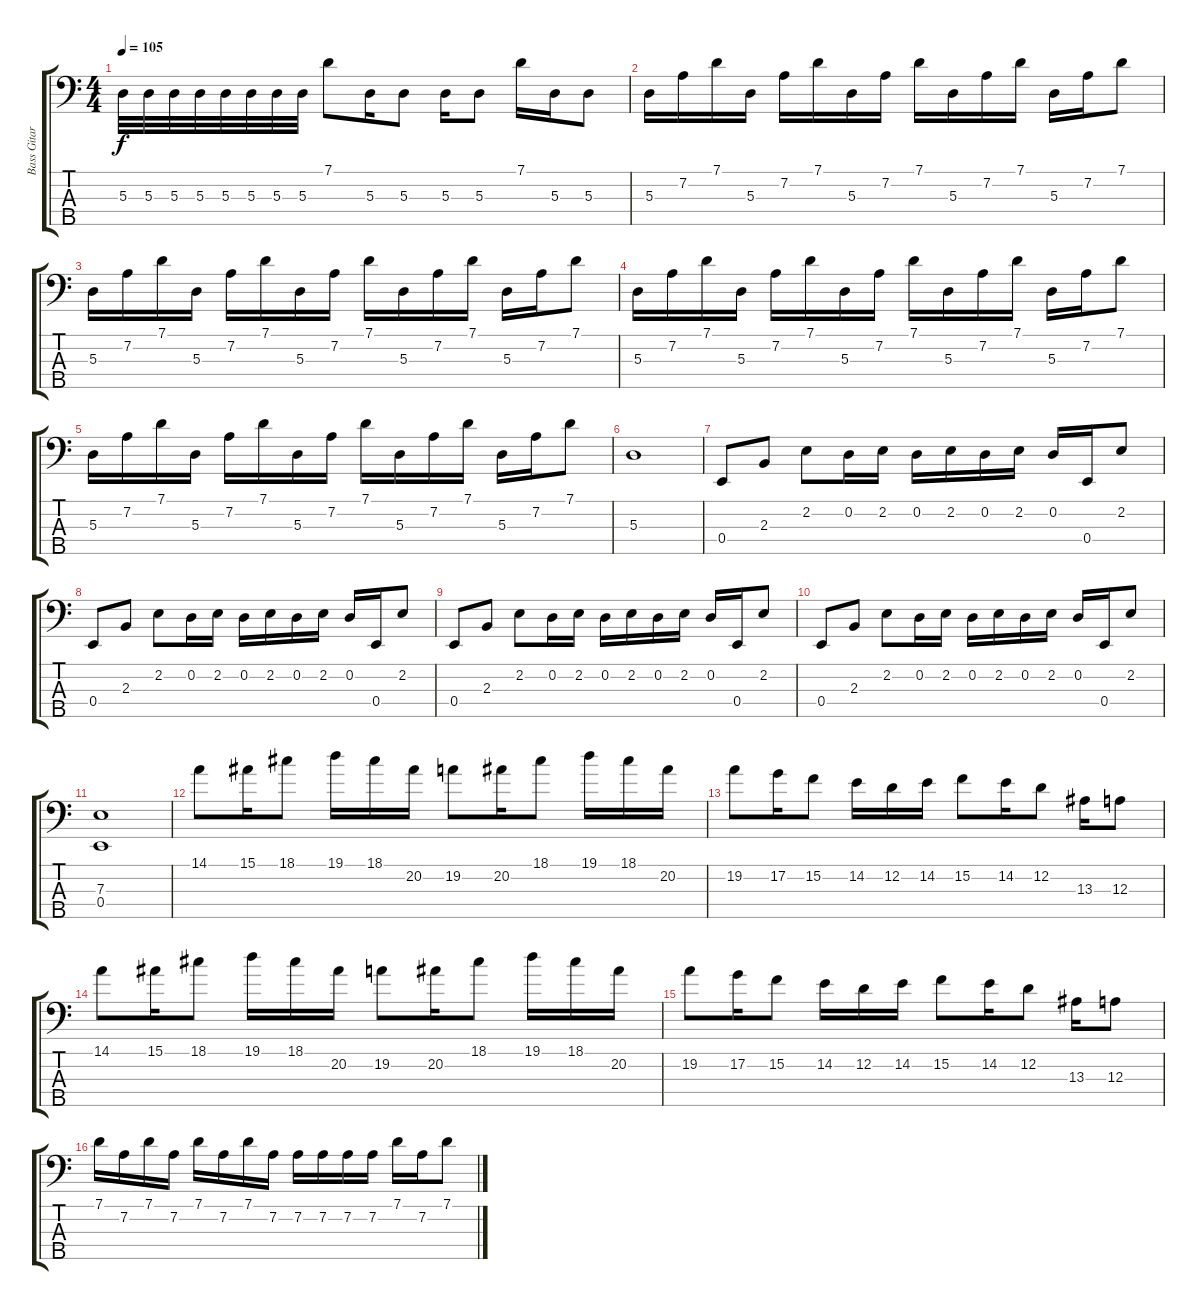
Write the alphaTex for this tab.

\track ("Bass Gitar" "Bass Gitar") {instrument electricbassfinger}
\staff {score tabs}
\tuning (G2 D2 A1 E1 B0) {hide}
\ts (4 4)
\tempo 105
\clef f4
\ks c
5.3.32{dy f} 5.3.32 5.3.32 5.3.32 5.3.32 5.3.32 5.3.32 5.3.32 7.1.8 5.3.16 5.3.8 5.3.16 5.3.8 7.1.16 5.3.16 5.3.8 |
5.3.16 7.2.16 7.1.16 5.3.16 7.2.16 7.1.16 5.3.16 7.2.16 7.1.16 5.3.16 7.2.16 7.1.16 5.3.16 7.2.16 7.1.8 |
5.3.16 7.2.16 7.1.16 5.3.16 7.2.16 7.1.16 5.3.16 7.2.16 7.1.16 5.3.16 7.2.16 7.1.16 5.3.16 7.2.16 7.1.8 |
5.3.16 7.2.16 7.1.16 5.3.16 7.2.16 7.1.16 5.3.16 7.2.16 7.1.16 5.3.16 7.2.16 7.1.16 5.3.16 7.2.16 7.1.8 |
5.3.16 7.2.16 7.1.16 5.3.16 7.2.16 7.1.16 5.3.16 7.2.16 7.1.16 5.3.16 7.2.16 7.1.16 5.3.16 7.2.16 7.1.8 |
5.3.1 |
0.4.8{instrument slapbass1} 2.3.8 2.2.8 0.2.16 2.2.16 0.2.16 2.2.16 0.2.16 2.2.16 0.2.16 0.4.16 2.2.8 |
0.4.8{instrument slapbass1} 2.3.8 2.2.8 0.2.16 2.2.16 0.2.16 2.2.16 0.2.16 2.2.16 0.2.16 0.4.16 2.2.8 |
0.4.8{instrument slapbass1} 2.3.8 2.2.8 0.2.16 2.2.16 0.2.16 2.2.16 0.2.16 2.2.16 0.2.16 0.4.16 2.2.8 |
0.4.8{instrument slapbass1} 2.3.8 2.2.8 0.2.16 2.2.16 0.2.16 2.2.16 0.2.16 2.2.16 0.2.16 0.4.16 2.2.8 |
(7.3 0.4).1{instrument electricbassfinger} |
14.1.8 15.1.16 18.1.8 19.1.16 18.1.16 20.2.16 19.2.8 20.2.16 18.1.8 19.1.16 18.1.16 20.2.16 |
19.2.8 17.2.16 15.2.8 14.2.16 12.2.16 14.2.16 15.2.8 14.2.16 12.2.8 13.3.16 12.3.8 |
14.1.8 15.1.16 18.1.8 19.1.16 18.1.16 20.2.16 19.2.8 20.2.16 18.1.8 19.1.16 18.1.16 20.2.16 |
19.2.8 17.2.16 15.2.8 14.2.16 12.2.16 14.2.16 15.2.8 14.2.16 12.2.8 13.3.16 12.3.8 |
7.1.16 7.2.16 7.1.16 7.2.16 7.1.16 7.2.16 7.1.16 7.2.16 7.2.16 7.2.16 7.2.16 7.2.16 7.1.16 7.2.16 7.1.8
